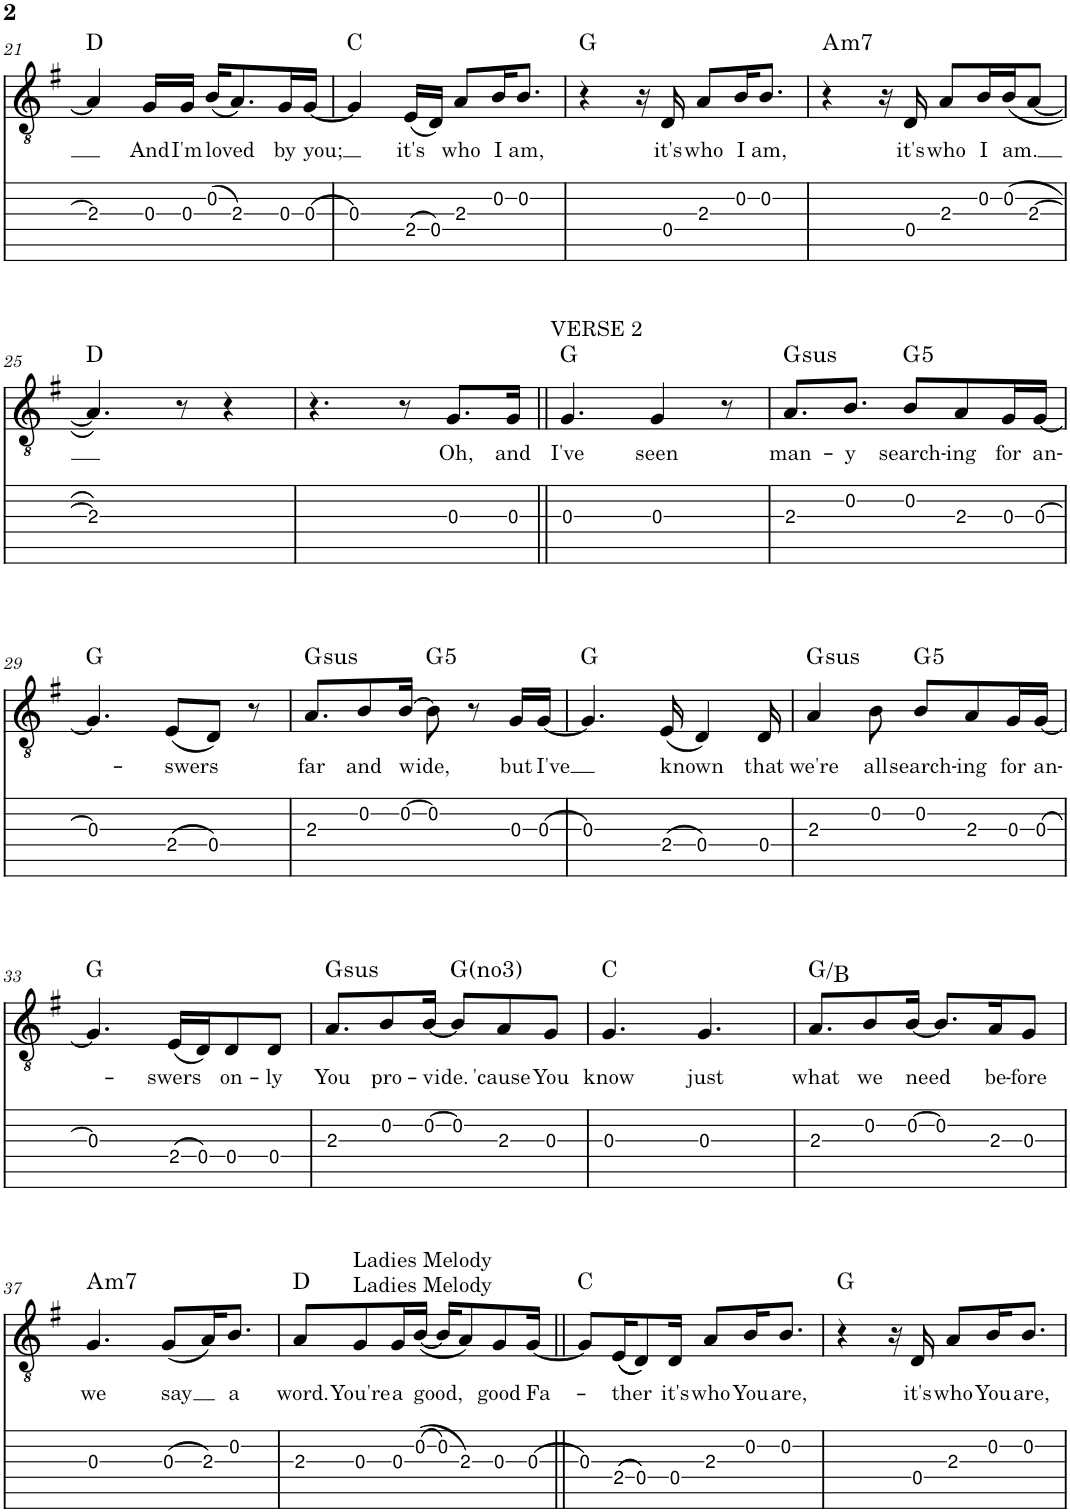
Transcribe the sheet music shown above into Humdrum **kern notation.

**kern	**kern	**text	**harte
*part1	*part1	*part1	*part1
*staff2	*staff1	*staff1	*
*I"Guitar	*	*	*
*I'Guit.	*	*	*
!!LO:PB:g=z
*	*clefGv2	*	*
*k[f#]	*k[f#]	*	*
*M6/8	*M6/8	*	*
=21	=21	=21	=21
4A]	4A/]	.	D:maj
!	!	!LO:LY:b	!
16GLL	16G/LL	And	.
!	!	!LO:LY:b	!
16GJJ	16G/JJ	I'm	.
!	!	!LO:LY:b	!
16BKL	(16B/KL	loved	.
8.A	8.A/)	.	.
!	!	!LO:LY:b	!
16GL	16G/L	by	.
!	!	!LO:LY:b	!
[16GJJ	[16G/JJ	you;	.
=22	=22	=22	=22
4G]	4G/]	.	C:maj
!	!	!LO:LY:b	!
16ELL	(16E/LL	it's	.
16DJJ	16D/JJ)	.	.
!	!	!LO:LY:b	!
8AL	8A/L	who	.
!	!	!LO:LY:b	!
16BK	16B/K	I	.
!	!	!LO:LY:b	!
8.BJ	8.B/J	am,	.
=23	=23	=23	=23
4r	4r	.	G:maj
16r	16r	.	.
!	!	!LO:LY:b	!
16D	16D/	it's	.
!	!	!LO:LY:b	!
8AL	8A/L	who	.
!	!	!LO:LY:b	!
16BK	16B/K	I	.
!	!	!LO:LY:b	!
8.BJ	8.B/J	am,	.
=24	=24	=24	=24
!	!	!	!LO:H:kt=m7
4r	4r	.	A:min7
16r	16r	.	.
!	!	!LO:LY:b	!
16D	16D/	it's	.
!	!	!LO:LY:b	!
8AL	8A/L	who	.
!	!	!LO:LY:b	!
16BL	16B/L	I	.
!	!	!LO:LY:b	!
16BJ	(16B/J	am.	.
[8AJ	[8A/J	.	.
!!LO:LB:g=z
=25	=25	=25	=25
4.A]	4.A/])	.	D:maj
8r	8r	.	.
4r	4r	.	.
=26	=26	=26	=26
4.r	4.r	.	.
8r	8r	.	.
!	!	!LO:LY:b	!
8.GL	8.G/L	Oh,	.
!	!LO:TX:a:t=VERSE 2	!	!
!	!	!LO:LY:b	!
16GJk	16G/Jk	and	.
=27||	=27||	=27||	=27||
!	!	!LO:LY:b	!
4.G	4.G/	I've	G:maj
!	!	!LO:LY:b	!
4G	4G/	seen	.
8r	8r	.	.
=28	=28	=28	=28
!	!	!LO:LY:b	!LO:H:kt=sus
8.AL	8.A/L	man-	G:sus4
!	!	!LO:LY:b	!
8.BJ	8.B/J	-y	.
!	!	!LO:LY:b	!LO:H:kt=5
8BL	8B/L	search-	G:(1,5)
!	!	!LO:LY:b	!
8A	8A/	-ing	.
!	!	!LO:LY:b	!
16GL	16G/L	for	.
!	!	!LO:LY:b	!
[16GJJ	[16G/JJ	-an-	.
!!LO:LB:g=z
=29	=29	=29	=29
4.G]	4.G/]	.	G:maj
!	!	!LO:LY:b	!
8EL	(8E/L	-swers	.
8DJ	8D/J)	.	.
8r	8r	.	.
=30	=30	=30	=30
!	!	!LO:LY:b	!LO:H:kt=sus
8.AL	8.A/L	far	G:sus4
!	!	!LO:LY:b	!
8B	8B/	and	.
!	!	!LO:LY:b	!
[16BJk	[16B/Jk	wide,	.
!	!	!	!LO:H:kt=5
8B]	8B\]	.	G:(1,5)
8r	8r	.	.
!	!	!LO:LY:b	!
16GLL	16G/LL	but	.
!	!	!LO:LY:b	!
[16GJJ	[16G/JJ	I've	.
=31	=31	=31	=31
4.G]	4.G/]	.	G:maj
!	!	!LO:LY:b	!
16E	(16E/	known	.
4D	4D/)	.	.
!	!	!LO:LY:b	!
16D	16D/	that	.
=32	=32	=32	=32
!	!	!LO:LY:b	!LO:H:kt=sus
4A	4A/	we're	G:sus4
!	!	!LO:LY:b	!
8B	8B\	all	.
!	!	!LO:LY:b	!LO:H:kt=5
8BL	8B/L	search-	G:(1,5)
!	!	!LO:LY:b	!
8A	8A/	-ing	.
!	!	!LO:LY:b	!
16GL	16G/L	for	.
!	!	!LO:LY:b	!
[16GJJ	[16G/JJ	an-	.
!!LO:LB:g=z
=33	=33	=33	=33
4.G]	4.G/]	.	G:maj
!	!	!LO:LY:b	!
16ELL	(16E/LL	-swers	.
16DJ	16D/J)	.	.
!	!	!LO:LY:b	!
8D	8D/	on-	.
!	!	!LO:LY:b	!
8DJ	8D/J	-ly	.
=34	=34	=34	=34
!	!	!LO:LY:b	!LO:H:kt=sus
8.AL	8.A/L	You	G:sus4
!	!	!LO:LY:b	!
8B	8B/	pro-	.
!	!	!LO:LY:b	!
[16BJk	[16B/Jk	-vide.	.
8BL]	8B/L]	.	G:maj(*3)
!	!	!LO:LY:b	!
8A	8A/	'cause	.
!	!	!LO:LY:b	!
8GJ	8G/J	You	.
=35	=35	=35	=35
!	!	!LO:LY:b	!
4.G	4.G/	know	C:maj
!	!	!LO:LY:b	!
4.G	4.G/	just	.
=36	=36	=36	=36
!	!	!LO:LY:b	!
8.AL	8.A/L	what	G:maj/3
!	!	!LO:LY:b	!
8B	8B/	we	.
!	!	!LO:LY:b	!
[16BJk	[16B/Jk	need	.
8.BL]	8.B/L]	.	.
!	!	!LO:LY:b	!
16AK	16A/K	be-	.
!	!	!LO:LY:b	!
8GJ	8G/J	-fore	.
!!LO:LB:g=z
=37	=37	=37	=37
!	!	!LO:LY:b	!LO:H:kt=m7
4.G	4.G/	we	A:min7
!	!	!LO:LY:b	!
8GL	(8G/L	say	.
16AK	16A/K)	.	.
!	!	!LO:LY:b	!
8.BJ	8.B/J	a	.
=38	=38	=38	=38
!	!	!LO:LY:b	!
8AL	8A/L	word.	D:maj
!	!LO:TX:a:t=Ladies Melody	!	!
!	!LO:TX:a:t=Ladies Melody	!	!
!	!	!LO:LY:b	!
8G	8G/	You're	.
!	!	!LO:LY:b	!
16GL	16G/L	a	.
!	!	!LO:LY:b	!
[16BJJ	([16B/JJ	good,	.
16BKL]	16B/KL]	.	.
8A	8A/)	.	.
!	!	!LO:LY:b	!
8G	8G/	good	.
!	!	!LO:LY:b	!
[16GJk	[16G/Jk	Fa-	.
=39||	=39||	=39||	=39||
8GL]	8G/L]	.	C:maj
!	!	!LO:LY:b	!
16EK	((16E/K	-ther	.
8D	8D/))	.	.
!	!	!LO:LY:b	!
16DJk	16D/Jk	it's	.
!	!	!LO:LY:b	!
8AL	8A/L	who	.
!	!	!LO:LY:b	!
16BK	16B/K	You	.
!	!	!LO:LY:b	!
8.BJ	8.B/J	are,	.
=40	=40	=40	=40
4r	4r	.	G:maj
16r	16r	.	.
!	!	!LO:LY:b	!
16D	16D/	it's	.
!	!	!LO:LY:b	!
8AL	8A/L	who	.
!	!	!LO:LY:b	!
16BK	16B/K	You	.
!	!	!LO:LY:b	!
8.BJ	8.B/J	are,	.
=	=	=	=
*-	*-	*-	*-
